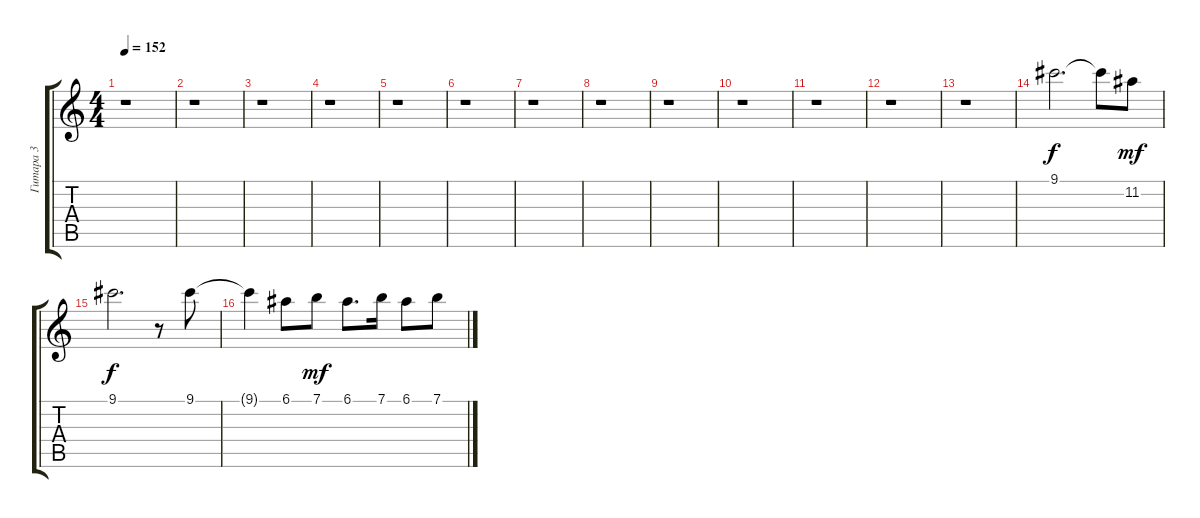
\track ("Гитара 3" "Гитара 3") {instrument distortionguitar}
\staff {score tabs}
\tuning (E4 B3 G3 D3 A2 E2) {hide}
\ts (4 4)
\tempo 152
\clef g2
\ks c
r.1{dy f} |
r.1 |
r.1 |
r.1 |
r.1 |
r.1 |
r.1 |
r.1 |
r.1 |
r.1 |
r.1 |
r.1 |
r.1 |
9.1.2{d} 9.1{t}.8 11.2.8{dy mf} |
9.1.2{d dy f} r.8 9.1.8 |
9.1{t}.4 6.1.8 7.1.8{dy mf} 6.1.8{d} 7.1.16 6.1.8 7.1.8
